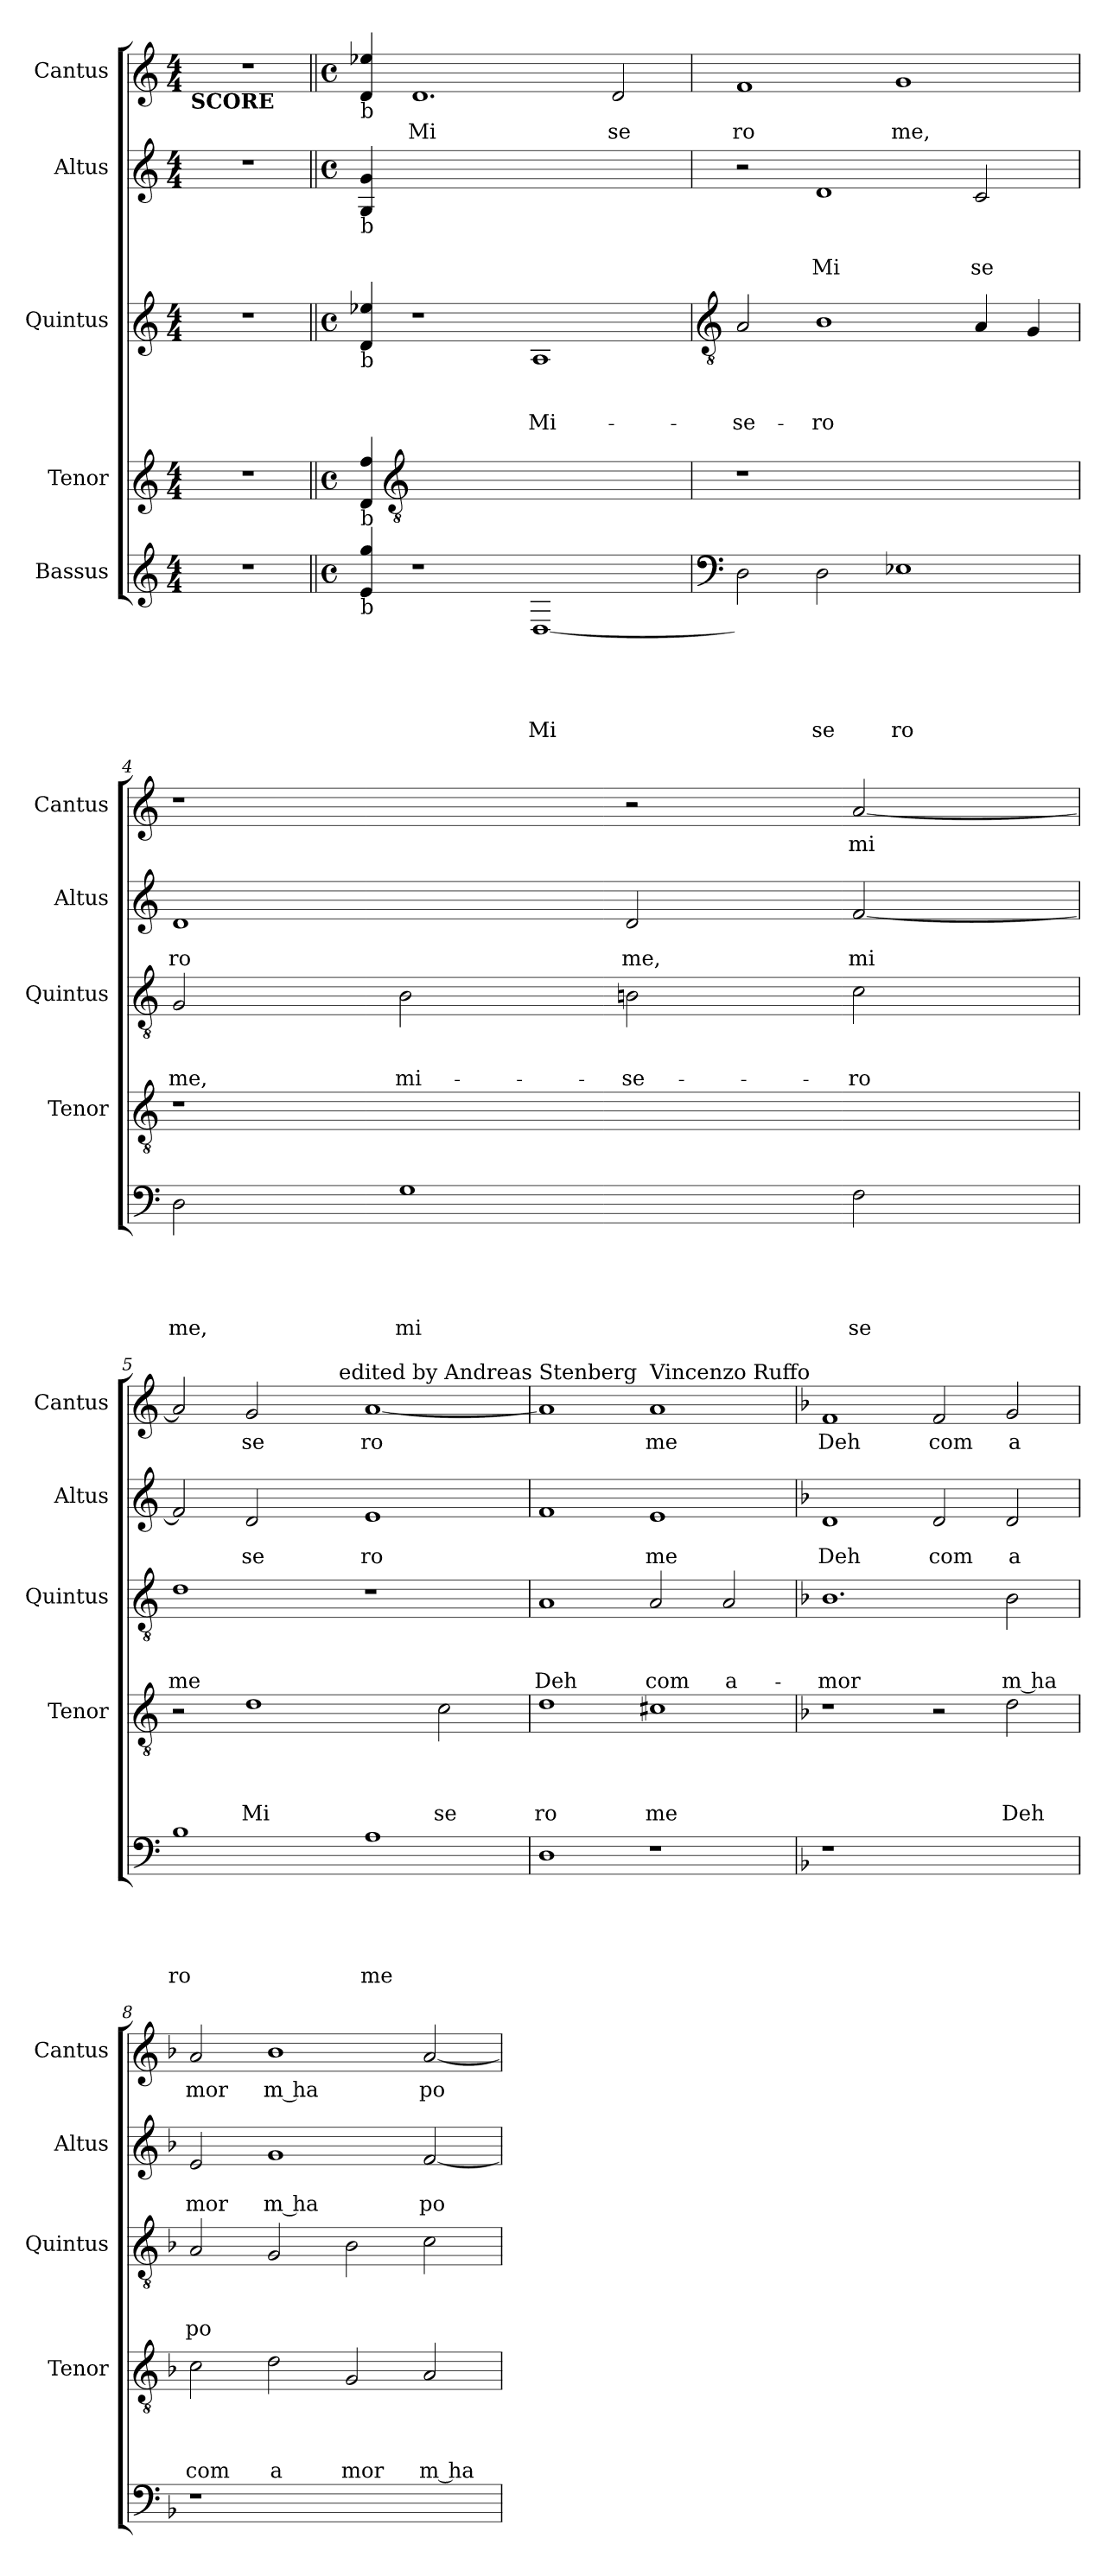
**kern	**text	**text	**text	**text	**text	**kern	**text	**text	**text	**text	**kern	**text	**text	**text	**kern	**text	**text	**kern	**text
*part5	*part5	*part5	*part5	*part5	*part5	*part4	*part4	*part4	*part4	*part4	*part3	*part3	*part3	*part3	*part2	*part2	*part2	*part1	*part1
*staff5	*staff5	*staff5	*staff5	*staff5	*staff5	*staff4	*staff4	*staff4	*staff4	*staff4	*staff3	*staff3	*staff3	*staff3	*staff2	*staff2	*staff2	*staff1	*staff1
*I"Bassus	*	*	*	*	*	*I"Tenor	*	*	*	*	*I"Quintus	*	*	*	*I"Altus	*	*	*I"Cantus	*
*	*	*	*	*	*	*I'Tenor	*	*	*	*	*I'Quintus	*	*	*	*I'Altus	*	*	*I'Cantus	*
!!LO:PB:g=z
*clefG2	*	*	*	*	*	*clefG2	*	*	*	*	*clefG2	*	*	*	*clefG2	*	*	*clefG2	*
*k[]	*	*	*	*	*	*k[]	*	*	*	*	*k[]	*	*	*	*k[]	*	*	*k[]	*
*C:	*	*	*	*	*	*C:	*	*	*	*	*C:	*	*	*	*C:	*	*	*C:	*
*M4/4	*	*	*	*	*	*M4/4	*	*	*	*	*M4/4	*	*	*	*M4/4	*	*	*M4/4	*
=1	=1	=1	=1	=1	=1	=1	=1	=1	=1	=1	=1	=1	=1	=1	=1	=1	=1	=1	=1
!	!	!	!	!	!	!	!	!	!	!	!	!	!	!	!	!	!	!LO:TX:b:B:t=SCORE	!
1r	.	.	.	.	.	1r	.	.	.	.	1r	.	.	.	1r	.	.	1r	.
!!LO:LB:g=z
=2||	=2||	=2||	=2||	=2||	=2||	=2||	=2||	=2||	=2||	=2||	=2||	=2||	=2||	=2||	=2||	=2||	=2||	=2||	=2||
*M4/4	*	*	*	*	*	*M4/4	*	*	*	*	*M4/4	*	*	*	*M4/4	*	*	*M4/4	*
*met(c)	*	*	*	*	*	*met(c)	*	*	*	*	*met(c)	*	*	*	*met(c)	*	*	*met(c)	*
!	!	!	!	!	!	!	!	!	!	!	!	!	!	!	!	!	!	!LO:TX:b:t=b	!
!	!	!	!	!	!	!	!	!	!	!	!	!	!	!	!LO:TX:b:t=b	!	!	!	!
!	!	!	!	!	!	!	!	!	!	!	!LO:TX:b:t=b	!	!	!	!	!	!	!	!
!	!	!	!	!	!	!LO:TX:b:t=b	!	!	!	!	!	!	!	!	!	!	!	!	!
!LO:TX:b:t=b	!	!	!	!	!	!	!	!	!	!	!	!	!	!	!	!	!	!	!
4e/ 4gg/	.	.	.	.	.	4d/ 4ff/	.	.	.	.	4d/ 4ee-X/	.	.	.	4G/ 4g/	.	.	4d/ 4ee-X/	.
*	*	*	*	*	*	*clefGv2	*	*	*	*	*	*	*	*	*	*	*	*	*
!	!	!	!	!	!	!	!	!	!	!	!	!	!	!	!	!	!	!	!LO:LY:b
1r	.	.	.	.	.	0ryy	.	.	.	.	1r	.	.	.	0ryy	.	.	1.d	Mi
!	!	!	!	!	!LO:LY:b	!	!	!	!	!	!	!	!	!LO:LY:b	!	!	!	!	!
[>1D	.	.	.	.	Mi	.	.	.	.	.	1A	.	.	Mi-	.	.	.	.	.
!	!	!	!	!	!	!	!	!	!	!	!	!	!	!	!	!	!	!	!LO:LY:b
.	.	.	.	.	.	.	.	.	.	.	.	.	.	.	.	.	.	2d/	se
=3	=3	=3	=3	=3	=3	=3	=3	=3	=3	=3	=3	=3	=3	=3	=3	=3	=3	=3	=3
*clefF4	*	*	*	*	*	*	*	*	*	*	*clefGv2	*	*	*	*	*	*	*	*
!	!	!	!	!	!	!	!	!	!	!	!	!	!	!LO:LY:b	!	!	!	!	!LO:LY:b
2D\]	.	.	.	.	.	1r	.	.	.	.	2A/	.	.	-se-	2r	.	.	1f	ro
!	!	!	!	!	!LO:LY:b	!	!	!	!	!	!	!	!	!LO:LY:b	!	!	!LO:LY:b	!	!
2D\	.	.	.	.	se	.	.	.	.	.	1B	.	.	-ro	1d	.	Mi	.	.
!	!	!	!	!	!LO:LY:b	!	!	!	!	!	!	!	!	!	!	!	!	!	!LO:LY:b
1E-X	.	.	.	.	ro	1ryy	.	.	.	.	.	.	.	.	.	.	.	1g	me,
!	!	!	!	!	!	!	!	!	!	!	!	!	!	!	!	!	!LO:LY:b	!	!
.	.	.	.	.	.	.	.	.	.	.	4A/	.	.	.	2c/	.	se	.	.
.	.	.	.	.	.	.	.	.	.	.	4G/	.	.	.	.	.	.	.	.
=4	=4	=4	=4	=4	=4	=4	=4	=4	=4	=4	=4	=4	=4	=4	=4	=4	=4	=4	=4
!	!	!	!	!	!LO:LY:b	!	!	!	!	!	!	!	!	!LO:LY:b	!	!	!LO:LY:b	!	!
2D\	.	.	.	.	me,	1r	.	.	.	.	2G/	.	.	me,	1d	.	ro	1r	.
!	!	!	!	!	!LO:LY:b	!	!	!	!	!	!	!	!	!LO:LY:b	!	!	!	!	!
1G	.	.	.	.	mi	.	.	.	.	.	2B\	.	.	mi-	.	.	.	.	.
!	!	!	!	!	!	!	!	!	!	!	!	!	!	!LO:LY:b	!	!	!LO:LY:b	!	!
.	.	.	.	.	.	1ryy	.	.	.	.	2Bn\	.	.	-se-	2d/	.	me,	2r	.
!	!	!	!	!	!LO:LY:b	!	!	!	!	!	!	!	!	!LO:LY:b	!	!	!LO:LY:b	!	!LO:LY:b
2F\	.	.	.	.	se	.	.	.	.	.	2c\	.	.	-ro	[<2f/	.	mi	[<2a/	mi
=5	=5	=5	=5	=5	=5	=5	=5	=5	=5	=5	=5	=5	=5	=5	=5	=5	=5	=5	=5
!	!	!	!	!	!LO:LY:b	!	!	!	!	!	!	!	!	!LO:LY:b	!	!	!	!	!
*	*	*	*	*	*	*	*	*	*	*	*	*	*	*	*	*	*	*^	*
1B	.	.	.	.	ro	2r	.	.	.	.	1d	.	.	me	2f/]	.	.	2a/]	2ryy	.
!	!	!	!	!	!	!	!	!	!	!LO:LY:b	!	!	!	!	!	!	!LO:LY:b	!	!	!LO:LY:b
.	.	.	.	.	.	1d	.	.	.	Mi	.	.	.	.	2d/	.	se	2g/	4ryy	se
.	.	.	.	.	.	.	.	.	.	.	.	.	.	.	.	.	.	.	8ryy	.
.	.	.	.	.	.	.	.	.	.	.	.	.	.	.	.	.	.	.	32ryy	.
!	!	!	!	!	!	!	!	!	!	!	!	!	!	!	!	!	!	!	!LO:TX:a:t=edited by Andreas Stenberg	!
.	.	.	.	.	.	.	.	.	.	.	.	.	.	.	.	.	.	.	1ryy	.
!	!	!	!	!	!LO:LY:b	!	!	!	!	!	!	!	!	!	!	!	!LO:LY:b	!	!	!LO:LY:b
1A	.	.	.	.	me	.	.	.	.	.	1r	.	.	.	1e	.	ro	[<1a	.	ro
!	!	!	!	!	!	!	!	!	!	!LO:LY:b	!	!	!	!	!	!	!	!	!	!
.	.	.	.	.	.	2c\	.	.	.	se	.	.	.	.	.	.	.	.	.	.
.	.	.	.	.	.	.	.	.	.	.	.	.	.	.	.	.	.	.	16.ryy	.
=6	=6	=6	=6	=6	=6	=6	=6	=6	=6	=6	=6	=6	=6	=6	=6	=6	=6	=6	=6	=6
!	!	!	!	!	!	!	!	!	!	!LO:LY:b	!	!	!	!LO:LY:b	!	!	!	!	!	!
*	*	*	*	*	*	*	*	*	*	*	*	*	*	*	*	*	*	*v	*v	*
1D	.	.	.	.	.	1d	.	.	.	ro	1A	.	.	Deh	1f	.	.	1a]	.
!	!	!	!	!	!	!	!	!	!	!	!	!	!	!	!	!	!	!LO:TX:a:t=Vincenzo Ruffo	!
!	!	!	!	!	!	!	!	!	!	!LO:LY:b	!	!	!	!LO:LY:b	!	!	!LO:LY:b	!	!LO:LY:b
1r	.	.	.	.	.	1c#X	.	.	.	me	2A/	.	.	com	1e	.	me	1a	me
!	!	!	!	!	!	!	!	!	!	!	!	!	!	!LO:LY:b	!	!	!	!	!
.	.	.	.	.	.	.	.	.	.	.	2A/	.	.	a-	.	.	.	.	.
!!LO:LB:g=z
=7	=7	=7	=7	=7	=7	=7	=7	=7	=7	=7	=7	=7	=7	=7	=7	=7	=7	=7	=7
*k[b-]	*	*	*	*	*	*k[b-]	*	*	*	*	*k[b-]	*	*	*	*k[b-]	*	*	*k[b-]	*
*F:	*	*	*	*	*	*F:	*	*	*	*	*F:	*	*	*	*F:	*	*	*F:	*
!	!	!	!	!	!	!	!	!	!	!	!	!	!	!LO:LY:b	!	!	!LO:LY:b	!	!LO:LY:b
1r	.	.	.	.	.	1r	.	.	.	.	1.B-	.	.	-mor	1d	.	Deh	1f	Deh
!	!	!	!	!	!	!	!	!	!	!	!	!	!	!	!	!	!LO:LY:b	!	!LO:LY:b
1ryy	.	.	.	.	.	2r	.	.	.	.	.	.	.	.	2d/	.	com	2f/	com
!	!	!	!	!	!	!	!	!	!	!LO:LY:b	!	!	!	!LO:LY:b:rj	!	!	!LO:LY:b	!	!LO:LY:b
.	.	.	.	.	.	2d\	.	.	.	Deh	2B-\	.	.	m ha	2d/	.	a	2g/	a
=8	=8	=8	=8	=8	=8	=8	=8	=8	=8	=8	=8	=8	=8	=8	=8	=8	=8	=8	=8
!	!	!	!	!	!	!	!	!	!	!LO:LY:b	!	!	!	!LO:LY:b	!	!	!LO:LY:b	!	!LO:LY:b
1r	.	.	.	.	.	2c\	.	.	.	com	2A/	.	.	po	2e/	.	mor	2a/	mor
!	!	!	!	!	!	!	!	!	!	!LO:LY:b	!	!	!	!	!	!	!LO:LY:b:rj	!	!LO:LY:b:rj
.	.	.	.	.	.	2d\	.	.	.	a	2G/	.	.	.	1g	.	m ha	1b-	m ha
!	!	!	!	!	!	!	!	!	!	!LO:LY:b	!	!	!	!	!	!	!	!	!
1ryy	.	.	.	.	.	2G/	.	.	.	mor	2B-\	.	.	.	.	.	.	.	.
!	!	!	!	!	!	!	!	!	!	!LO:LY:b:rj	!	!	!	!	!	!	!LO:LY:b	!	!LO:LY:b
.	.	.	.	.	.	2A/	.	.	.	m ha	2c\	.	.	.	[<2f/	.	po	[<2a/	po
=	=	=	=	=	=	=	=	=	=	=	=	=	=	=	=	=	=	=	=
*-	*-	*-	*-	*-	*-	*-	*-	*-	*-	*-	*-	*-	*-	*-	*-	*-	*-	*-	*-
